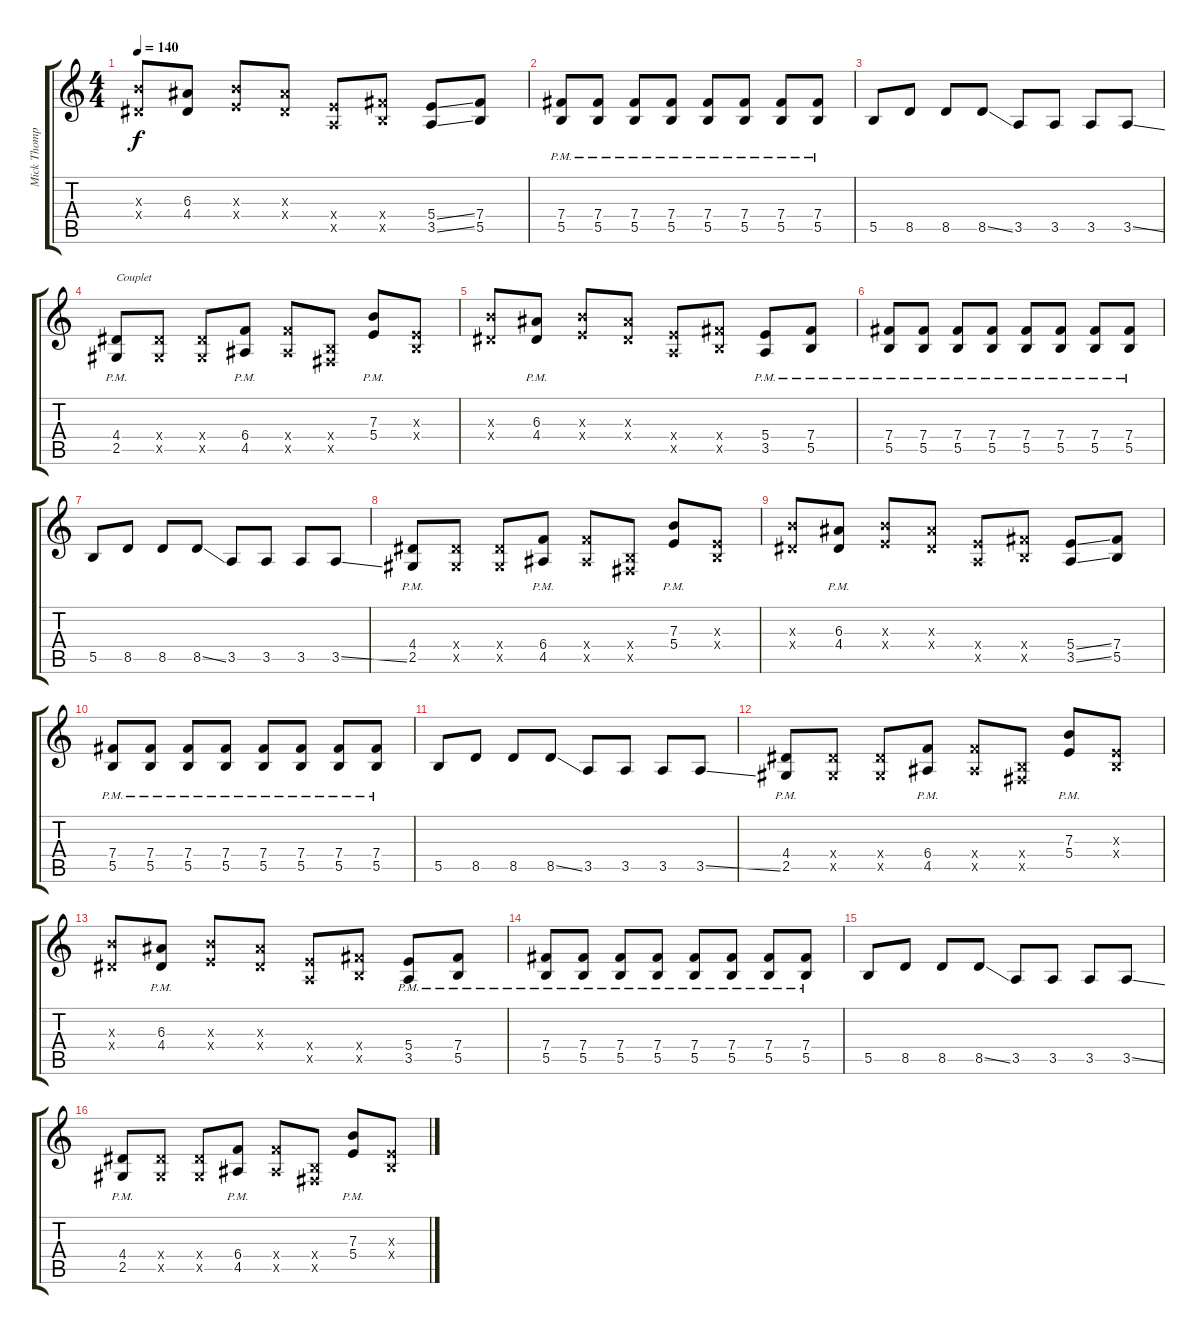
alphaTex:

\track ("Mick Thompson" "Mick Thomp") {instrument distortionguitar}
\staff {score tabs}
\tuning (Db4 Ab3 E3 B2 Gb2 B1) {hide}
\ts (4 4)
\tempo 140
\clef g2
\ks c
(7.3{x} 4.4{x}).8{dy f} (6.3 4.4).8 (7.3{x} 5.4{x}).8 (6.3{x} 4.4{x}).8 (5.4{x} 3.5{x}).8 (7.4{x} 5.5{x}).8 (5.4{ss} 3.5{ss}).8 (7.4 5.5).8 |
(7.4 5.5{pm}).8 (7.4 5.5{pm}).8 (7.4 5.5{pm}).8 (7.4 5.5{pm}).8 (7.4 5.5{pm}).8 (7.4 5.5{pm}).8 (7.4 5.5{pm}).8 (7.4 5.5{pm}).8 |
5.5.8 8.5.8 8.5.8 8.5{ss}.8 3.5.8 3.5.8 3.5.8 3.5{ss}.8 |
(4.4 2.5{pm}).8{txt "Couplet"} (4.4{x} 2.5{x}).8 (4.4{x} 2.5{x}).8 (6.4 4.5{pm}).8 (6.4{x} 4.5{x}).8 (0.4{x} 0.5{x}).8 (7.3 5.4{pm}).8 (0.3{x} 0.4{x}).8 |
(7.3{x} 4.4{x}).8 (6.3 4.4{pm}).8 (7.3{x} 5.4{x}).8 (6.3{x} 4.4{x}).8 (5.4{x} 3.5{x}).8 (7.4{x} 5.5{x}).8 (5.4{pm} 3.5{pm}).8 (7.4{pm} 5.5{pm}).8 |
(7.4 5.5{pm}).8 (7.4 5.5{pm}).8 (7.4 5.5{pm}).8 (7.4 5.5{pm}).8 (7.4 5.5{pm}).8 (7.4 5.5{pm}).8 (7.4 5.5{pm}).8 (7.4 5.5{pm}).8 |
5.5.8 8.5.8 8.5.8 8.5{ss}.8 3.5.8 3.5.8 3.5.8 3.5{ss}.8 |
(4.4 2.5{pm}).8 (4.4{x} 2.5{x}).8 (4.4{x} 2.5{x}).8 (6.4 4.5{pm}).8 (6.4{x} 4.5{x}).8 (0.4{x} 0.5{x}).8 (7.3 5.4{pm}).8 (0.3{x} 0.4{x}).8 |
(7.3{x} 4.4{x}).8 (6.3 4.4{pm}).8 (7.3{x} 5.4{x}).8 (6.3{x} 4.4{x}).8 (5.4{x} 3.5{x}).8 (7.4{x} 5.5{x}).8 (5.4{ss} 3.5{ss}).8 (7.4 5.5).8 |
(7.4 5.5{pm}).8 (7.4 5.5{pm}).8 (7.4 5.5{pm}).8 (7.4 5.5{pm}).8 (7.4 5.5{pm}).8 (7.4 5.5{pm}).8 (7.4 5.5{pm}).8 (7.4 5.5{pm}).8 |
5.5.8 8.5.8 8.5.8 8.5{ss}.8 3.5.8 3.5.8 3.5.8 3.5{ss}.8 |
(4.4 2.5{pm}).8 (4.4{x} 2.5{x}).8 (4.4{x} 2.5{x}).8 (6.4 4.5{pm}).8 (6.4{x} 4.5{x}).8 (0.4{x} 0.5{x}).8 (7.3 5.4{pm}).8 (0.3{x} 0.4{x}).8 |
(7.3{x} 4.4{x}).8 (6.3 4.4{pm}).8 (7.3{x} 5.4{x}).8 (6.3{x} 4.4{x}).8 (5.4{x} 3.5{x}).8 (7.4{x} 5.5{x}).8 (5.4{pm} 3.5{pm}).8 (7.4{pm} 5.5{pm}).8 |
(7.4 5.5{pm}).8 (7.4 5.5{pm}).8 (7.4 5.5{pm}).8 (7.4 5.5{pm}).8 (7.4 5.5{pm}).8 (7.4 5.5{pm}).8 (7.4 5.5{pm}).8 (7.4 5.5{pm}).8 |
5.5.8 8.5.8 8.5.8 8.5{ss}.8 3.5.8 3.5.8 3.5.8 3.5{ss}.8 |
(4.4 2.5{pm}).8 (4.4{x} 2.5{x}).8 (4.4{x} 2.5{x}).8 (6.4 4.5{pm}).8 (6.4{x} 4.5{x}).8 (0.4{x} 0.5{x}).8 (7.3 5.4{pm}).8 (0.3{x} 0.4{x}).8
